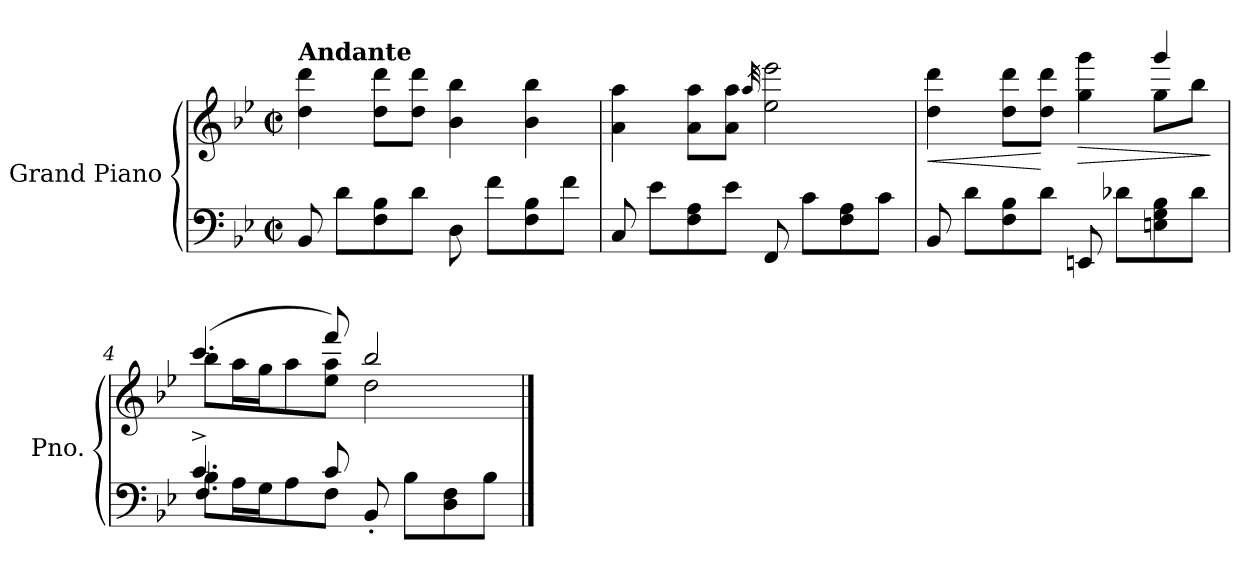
**kern	**kern	**dynam
*part1	*part1	*part1
*staff2	*staff1	*staff1/2
*I"Grand Piano	*	*
*I'Pno.	*	*
*clefF4	*clefG2	*
*k[b-e-]	*k[b-e-]	*
*M2/2	*M2/2	*
*met(c|)	*met(c|)	*
=1	=1	=1
!	!LO:TX:a:B:t=Andante	!
8BB-/	4dd\ 4ddd\	.
8d\L	.	.
8F\ 8B-\	8dd\ 8ddd\L	.
8d\J	8dd\ 8ddd\J	.
8D\	4b-\ 4bb-\	.
8f\L	.	.
8F\ 8B-\	4b-\ 4bb-\	.
8f\J	.	.
=2	=2	=2
8C/	4a\ 4aa\	.
8e-\L	.	.
8F\ 8A\	8a\ 8aa\L	.
8e-\J	8a\ 8aa\J	.
.	32qaa/	.
8FF/	2ee-\ 2eee-\	.
8c\L	.	.
8F\ 8A\	.	.
8c\J	.	.
=3	=3	=3
!	!	!LO:HP:b
*	*^	*
8BB-/	4dd\ 4ddd\	2.ryy	<
8d\L	.	.	.
8F\ 8B-\	8dd\ 8ddd\L	.	.
8d\J	8dd\ 8ddd\J	.	[
!	!	!	!LO:HP:b
8EEn/	4gg\ 4ggg\	.	>
8d-X\L	.	.	.
8En\ 8G\ 8B-\	4ggg/	8gg\L	.
8d-\J	.	8bb-\J	.
*	*v	*v	*
.	.	]
=4	=4	=4
*^	*^	*
*	*^	*	*	*
4.c^/	8B-\L	4.F/	(>4.ccc/	8bb-\L	.
.	16A\L	.	.	16aa\L	.
.	16G\J	.	.	16gg\J	.
.	8A\	.	.	8aa\	.
8c/	8F\J	2ryy	8fff/)	8ee-\ 8aa\J	.
8BB-'/	2ryy	.	2bb-/	2dd\	.
8B-\L	.	.	.	.	.
8D\ 8F\	.	.	.	.	.
8B-\J	.	8ryy	.	.	.
*v	*v	*v	*	*	*
*	*v	*v	*
==	==	==
*-	*-	*-
